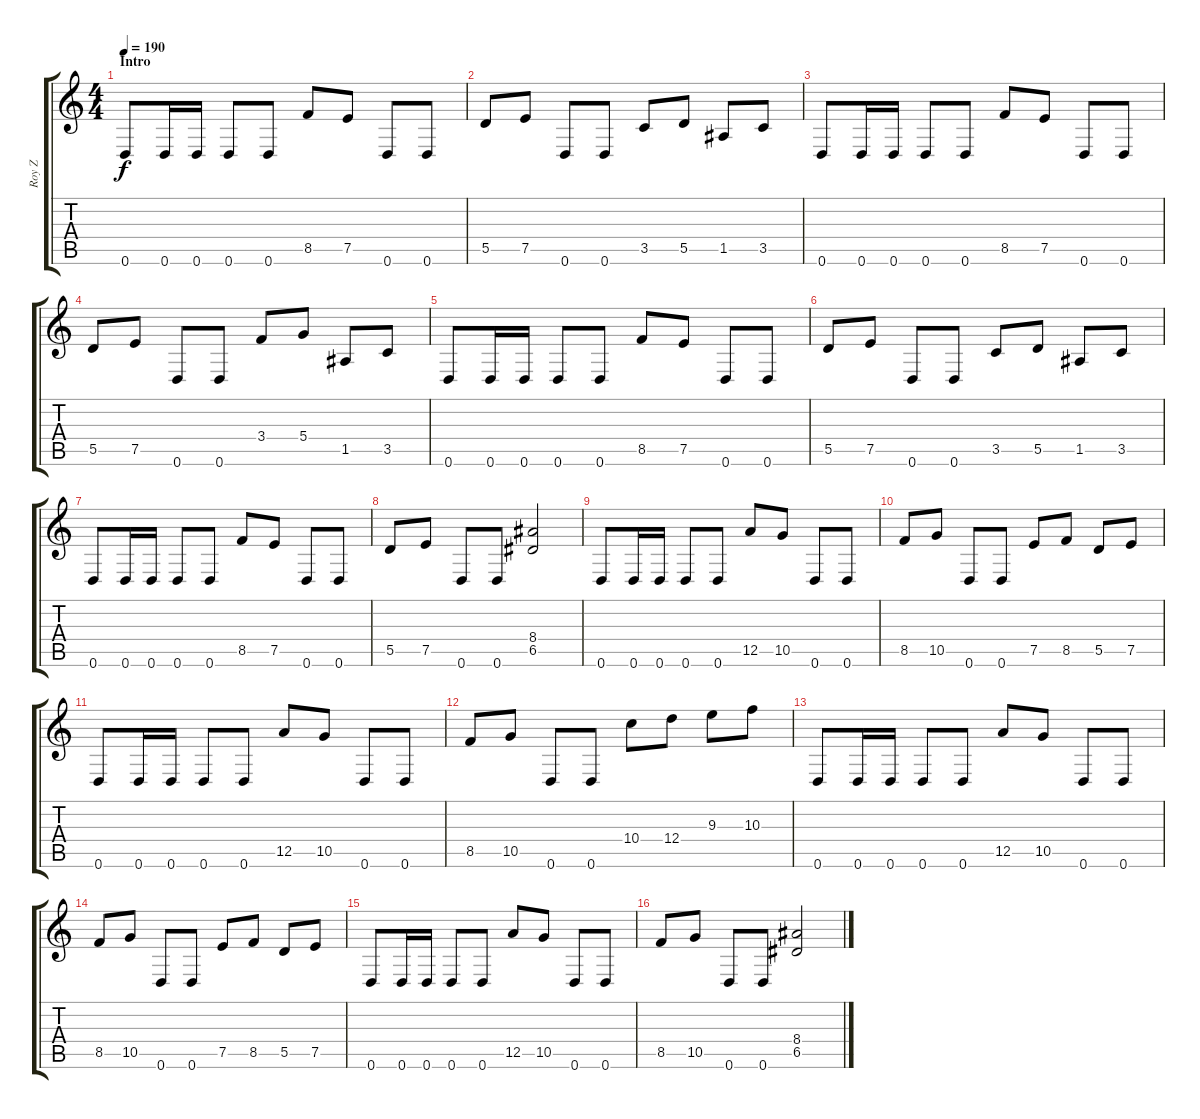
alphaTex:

\track ("Roy Z" "Roy Z") {instrument distortionguitar}
\staff {score tabs}
\tuning (E4 B3 G3 D3 A2 D2) {hide}
\ts (4 4)
\section ("" "Intro")
\tempo 190
\clef g2
\ks c
0.6.8{dy f instrument distortionguitar} 0.6.16 0.6.16 0.6.8 0.6.8 8.5.8 7.5.8 0.6.8 0.6.8 |
5.5.8 7.5.8 0.6.8 0.6.8 3.5.8 5.5.8 1.5.8 3.5.8 |
0.6.8 0.6.16 0.6.16 0.6.8 0.6.8 8.5.8 7.5.8 0.6.8 0.6.8 |
5.5.8 7.5.8 0.6.8 0.6.8 3.4.8 5.4.8 1.5.8 3.5.8 |
0.6.8 0.6.16 0.6.16 0.6.8 0.6.8 8.5.8 7.5.8 0.6.8 0.6.8 |
5.5.8 7.5.8 0.6.8 0.6.8 3.5.8 5.5.8 1.5.8 3.5.8 |
0.6.8 0.6.16 0.6.16 0.6.8 0.6.8 8.5.8 7.5.8 0.6.8 0.6.8 |
5.5.8 7.5.8 0.6.8 0.6.8 (8.4 6.5).2 |
0.6.8 0.6.16 0.6.16 0.6.8 0.6.8 12.5.8 10.5.8 0.6.8 0.6.8 |
8.5.8 10.5.8 0.6.8 0.6.8 7.5.8 8.5.8 5.5.8 7.5.8 |
0.6.8 0.6.16 0.6.16 0.6.8 0.6.8 12.5.8 10.5.8 0.6.8 0.6.8 |
8.5.8 10.5.8 0.6.8 0.6.8 10.4.8 12.4.8 9.3.8 10.3.8 |
0.6.8 0.6.16 0.6.16 0.6.8 0.6.8 12.5.8 10.5.8 0.6.8 0.6.8 |
8.5.8 10.5.8 0.6.8 0.6.8 7.5.8 8.5.8 5.5.8 7.5.8 |
0.6.8 0.6.16 0.6.16 0.6.8 0.6.8 12.5.8 10.5.8 0.6.8 0.6.8 |
8.5.8 10.5.8 0.6.8 0.6.8 (8.4 6.5).2
